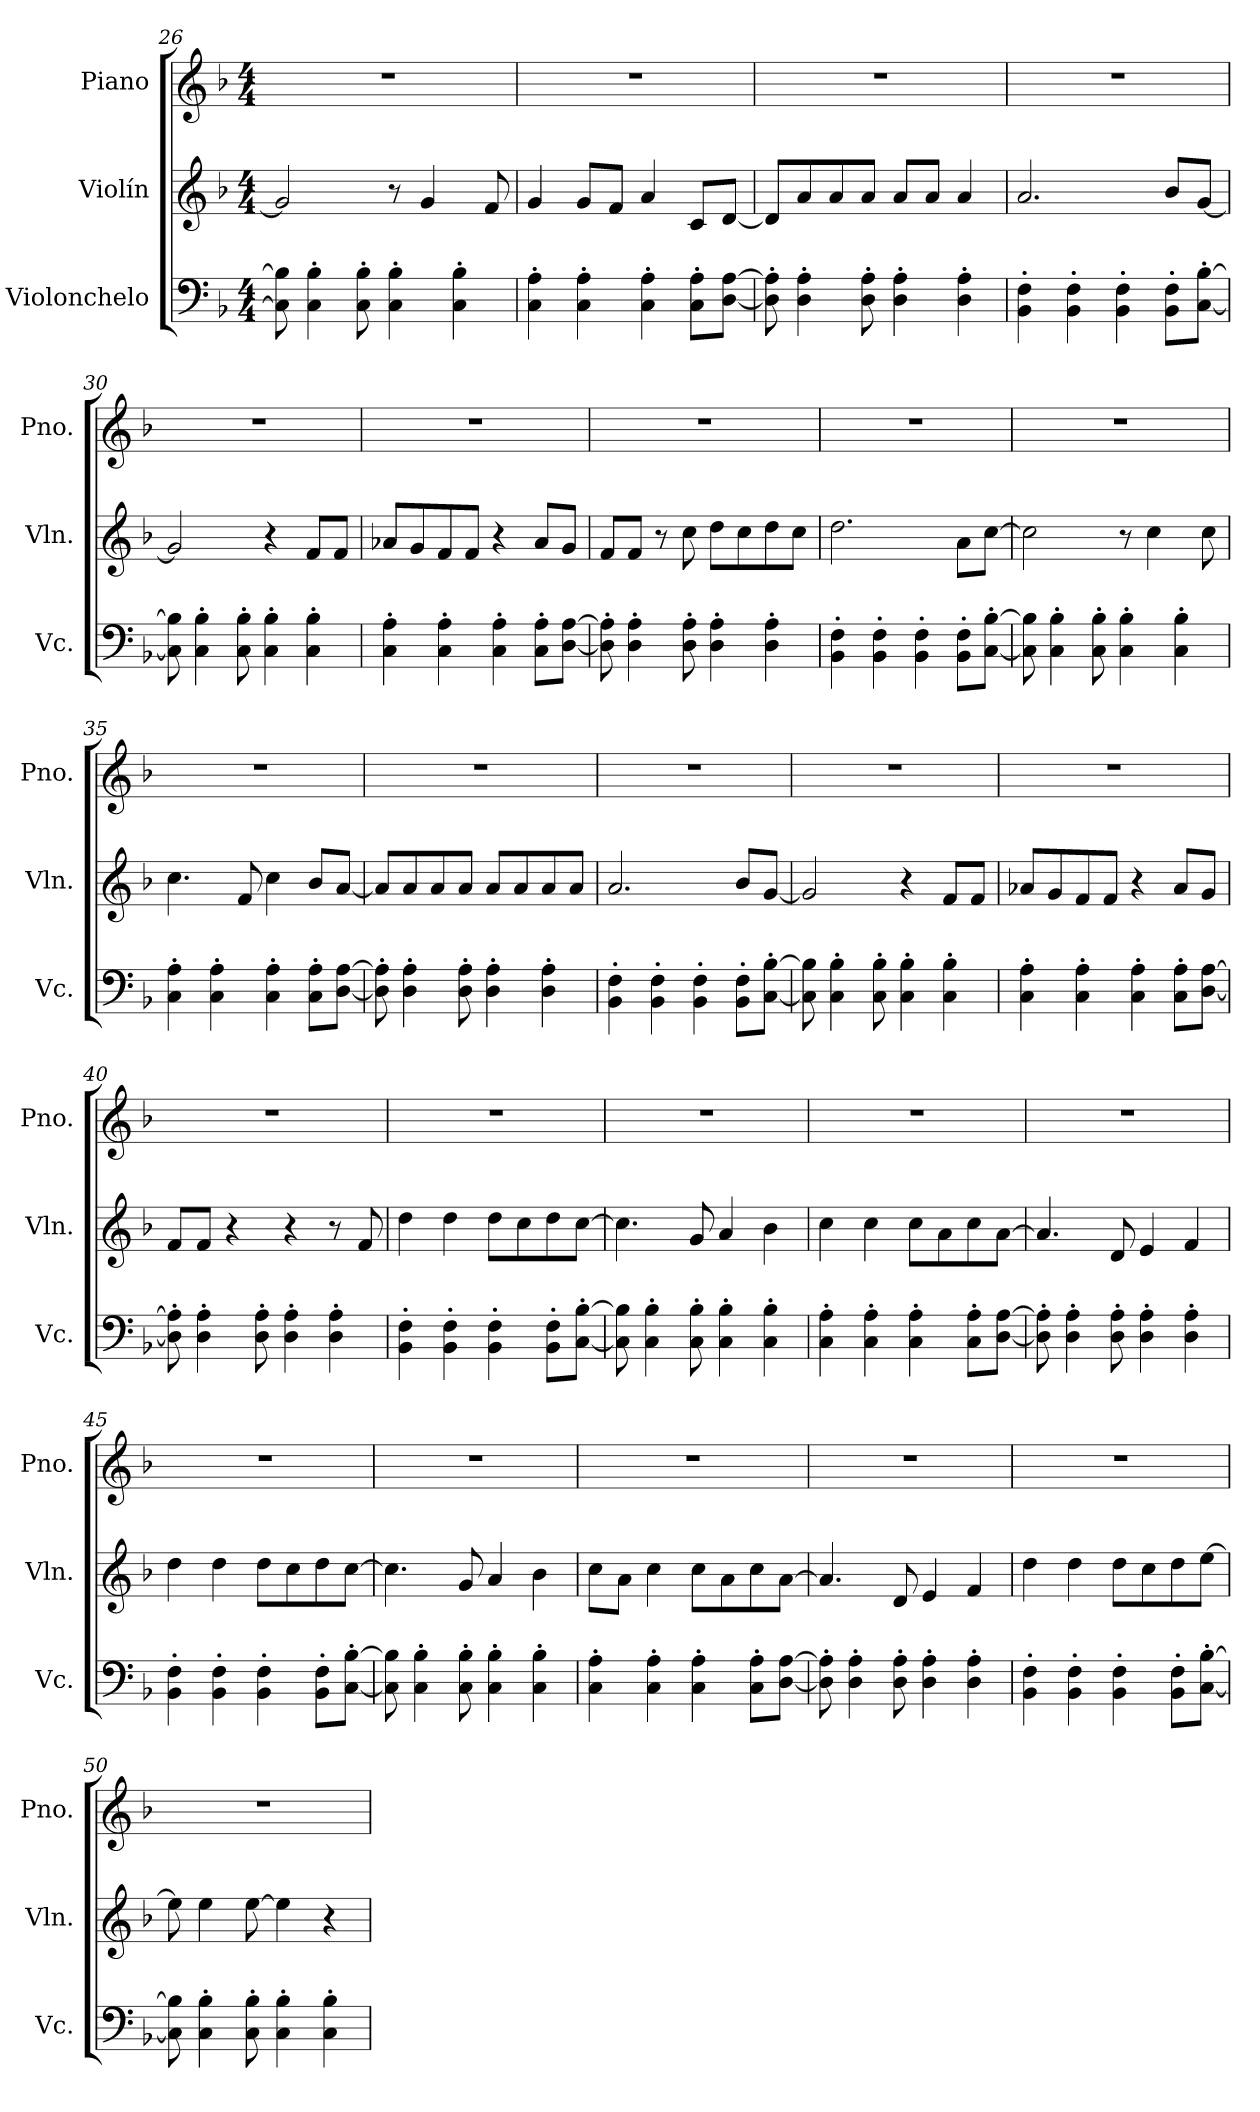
**kern	**kern	**kern
*part3	*part2	*part1
*staff3	*staff2	*staff1
*I"Violonchelo	*I"Violín	*I"Piano
*I'Vc.	*I'Vln.	*I'Pno.
*clefF4	*clefG2	*clefG2
*k[b-]	*k[b-]	*k[b-]
*M4/4	*M4/4	*M4/4
=26	=26	=26
8C\] 8B-\]	2g/]	1r
4C\' 4B-\'	.	.
8C\' 8B-\'	.	.
4C\' 4B-\'	8r	.
.	4g/	.
4C\' 4B-\'	.	.
.	8f/	.
=27	=27	=27
4C\' 4A\'	4g/	1r
4C\' 4A\'	8g/L	.
.	8f/J	.
4C\' 4A\'	4a/	.
8C\' 8A\'L	8c/L	.
[8D\ [8A\J	[8d/J	.
=28	=28	=28
8D\]' 8A\]'	8d/L]	1r
4D\' 4A\'	8a/	.
.	8a/	.
8D\' 8A\'	8a/J	.
4D\' 4A\'	8a/L	.
.	8a/J	.
4D\' 4A\'	4a/	.
!!LO:LB:g=z
=29	=29	=29
4BB-\' 4F\'	2.a/	1r
4BB-\' 4F\'	.	.
4BB-\' 4F\'	.	.
8BB-\' 8F\'L	8b-/L	.
[8C\' [8B-\'J	[8g/J	.
=30	=30	=30
8C\] 8B-\]	2g/]	1r
4C\' 4B-\'	.	.
8C\' 8B-\'	.	.
4C\' 4B-\'	4r	.
4C\' 4B-\'	8f/L	.
.	8f/J	.
=31	=31	=31
4C\' 4A\'	8a-X/L	1r
.	8g/	.
4C\' 4A\'	8f/	.
.	8f/J	.
4C\' 4A\'	4r	.
8C\' 8A\'L	8a-/L	.
[8D\ [8A\J	8g/J	.
=32	=32	=32
8D\]' 8A\]'	8f/L	1r
4D\' 4A\'	8f/J	.
.	8r	.
8D\' 8A\'	8cc\	.
4D\' 4A\'	8dd\L	.
.	8cc\	.
4D\' 4A\'	8dd\	.
.	8cc\J	.
=33	=33	=33
4BB-\' 4F\'	2.dd\	1r
4BB-\' 4F\'	.	.
4BB-\' 4F\'	.	.
8BB-\' 8F\'L	8a\L	.
[8C\' [8B-\'J	[8cc\J	.
=34	=34	=34
8C\] 8B-\]	2cc\]	1r
4C\' 4B-\'	.	.
8C\' 8B-\'	.	.
4C\' 4B-\'	8r	.
.	4cc\	.
4C\' 4B-\'	.	.
.	8cc\	.
!!LO:LB:g=z
=35	=35	=35
4C\' 4A\'	4.cc\	1r
4C\' 4A\'	.	.
.	8f/	.
4C\' 4A\'	4cc\	.
8C\' 8A\'L	8b-/L	.
[8D\ [8A\J	[8a/J	.
=36	=36	=36
8D\]' 8A\]'	8a/L]	1r
4D\' 4A\'	8a/	.
.	8a/	.
8D\' 8A\'	8a/J	.
4D\' 4A\'	8a/L	.
.	8a/	.
4D\' 4A\'	8a/	.
.	8a/J	.
=37	=37	=37
4BB-\' 4F\'	2.a/	1r
4BB-\' 4F\'	.	.
4BB-\' 4F\'	.	.
8BB-\' 8F\'L	8b-/L	.
[8C\' [8B-\'J	[8g/J	.
=38	=38	=38
8C\] 8B-\]	2g/]	1r
4C\' 4B-\'	.	.
8C\' 8B-\'	.	.
4C\' 4B-\'	4r	.
4C\' 4B-\'	8f/L	.
.	8f/J	.
=39	=39	=39
4C\' 4A\'	8a-X/L	1r
.	8g/	.
4C\' 4A\'	8f/	.
.	8f/J	.
4C\' 4A\'	4r	.
8C\' 8A\'L	8a-/L	.
[8D\ [8A\J	8g/J	.
=40	=40	=40
8D\]' 8A\]'	8f/L	1r
4D\' 4A\'	8f/J	.
.	4r	.
8D\' 8A\'	.	.
4D\' 4A\'	4r	.
4D\' 4A\'	8r	.
.	8f/	.
!!LO:LB:g=z
=41	=41	=41
4BB-\' 4F\'	4dd\	1r
4BB-\' 4F\'	4dd\	.
4BB-\' 4F\'	8dd\L	.
.	8cc\	.
8BB-\' 8F\'L	8dd\	.
[8C\' [8B-\'J	[8cc\J	.
=42	=42	=42
8C\] 8B-\]	4.cc\]	1r
4C\' 4B-\'	.	.
8C\' 8B-\'	8g/	.
4C\' 4B-\'	4a/	.
4C\' 4B-\'	4b-\	.
=43	=43	=43
4C\' 4A\'	4cc\	1r
4C\' 4A\'	4cc\	.
4C\' 4A\'	8cc\L	.
.	8a\	.
8C\' 8A\'L	8cc\	.
[8D\ [8A\J	[8a\J	.
=44	=44	=44
8D\]' 8A\]'	4.a/]	1r
4D\' 4A\'	.	.
8D\' 8A\'	8d/	.
4D\' 4A\'	4e/	.
4D\' 4A\'	4f/	.
=45	=45	=45
4BB-\' 4F\'	4dd\	1r
4BB-\' 4F\'	4dd\	.
4BB-\' 4F\'	8dd\L	.
.	8cc\	.
8BB-\' 8F\'L	8dd\	.
[8C\' [8B-\'J	[8cc\J	.
=46	=46	=46
8C\] 8B-\]	4.cc\]	1r
4C\' 4B-\'	.	.
8C\' 8B-\'	8g/	.
4C\' 4B-\'	4a/	.
4C\' 4B-\'	4b-\	.
=47	=47	=47
4C\' 4A\'	8cc\L	1r
.	8a\J	.
4C\' 4A\'	4cc\	.
4C\' 4A\'	8cc\L	.
.	8a\	.
8C\' 8A\'L	8cc\	.
[8D\ [8A\J	[8a\J	.
!!LO:LB:g=z
=48	=48	=48
8D\]' 8A\]'	4.a/]	1r
4D\' 4A\'	.	.
8D\' 8A\'	8d/	.
4D\' 4A\'	4e/	.
4D\' 4A\'	4f/	.
=49	=49	=49
4BB-\' 4F\'	4dd\	1r
4BB-\' 4F\'	4dd\	.
4BB-\' 4F\'	8dd\L	.
.	8cc\	.
8BB-\' 8F\'L	8dd\	.
[8C\' [8B-\'J	[8ee\J	.
=50	=50	=50
8C\] 8B-\]	8ee\]	1r
4C\' 4B-\'	4ee\	.
8C\' 8B-\'	[8ee\	.
4C\' 4B-\'	4ee\]	.
4C\' 4B-\'	4r	.
=	=	=
*-	*-	*-
